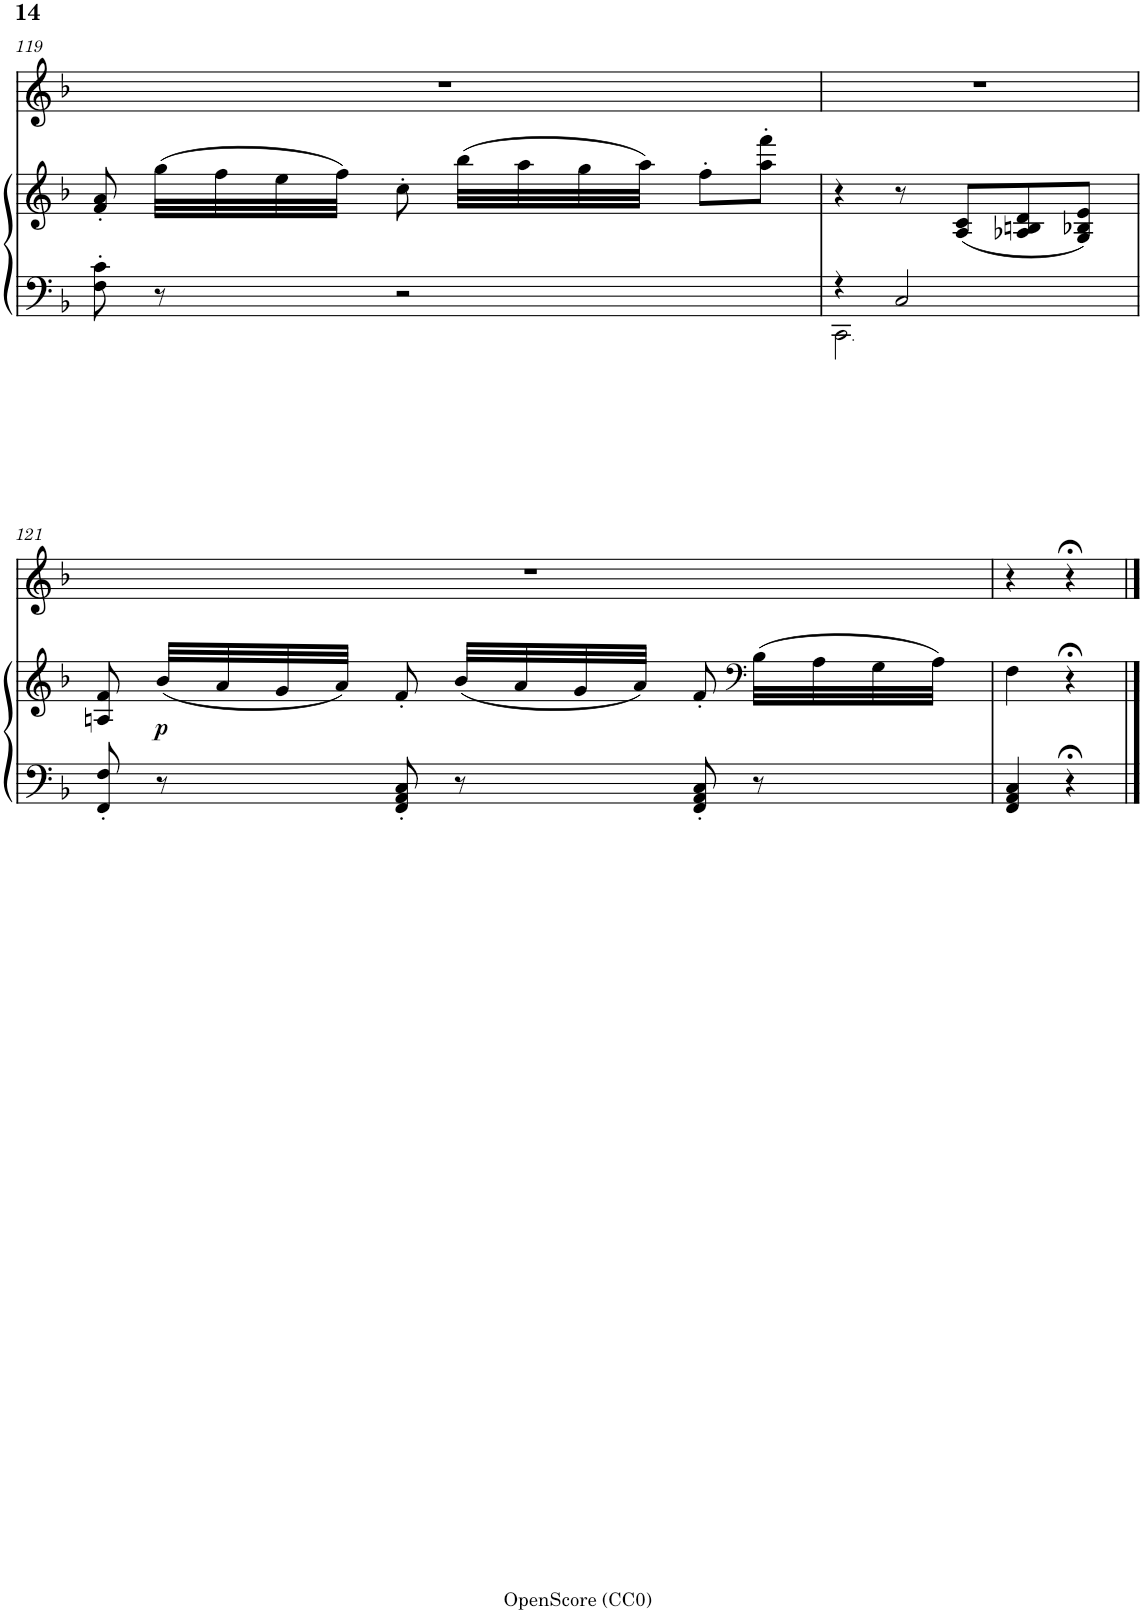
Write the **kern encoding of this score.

**kern	**kern	**dynam	**kern
*part2	*part2	*part2	*part1
*staff3	*staff2	*staff2/3	*staff1
*I"Piano	*	*	*I"Voice
*I'Pno	*	*	*
!!LO:PB:g=z
*clefF4	*clefG2	*	*clefG2
*k[b-]	*k[b-]	*	*k[b-]
*M3/4	*M3/4	*	*M3/4
=119	=119	=119	=119
8F\' 8c\'	8f/' 8a/'	.	2.r
8r	(32gg\LLL	.	.
.	32ff\	.	.
.	32ee\	.	.
.	32ff\JJJ)	.	.
2r	8cc'\	.	.
.	(32bb-\LLL	.	.
.	32aa\	.	.
.	32gg\	.	.
.	32aa\JJJ)	.	.
.	8ff'\L	.	.
.	8aa\' 8fff\'J	.	.
=120	=120	=120	=120
*^	*	*	*
4r	2.CC\	4r	.	2.r
2C/	.	8r	.	.
.	.	(8A/ 8c/L	.	.
.	.	8A-X/ 8Bn/ 8d/	.	.
.	.	8G/ 8B-X/ 8e/J)	.	.
*v	*v	*	*	*
!!LO:LB:g=z
=121	=121	=121	=121
8FF/' 8F/'	8An/ 8f/	.	2.r
!	!	!LO:DY:b	!
8r	(32b-/LLL	p	.
.	32a/	.	.
.	32g/	.	.
.	32a/JJJ)	.	.
8FF/' 8AA/' 8C/'	8f'/	.	.
8r	(32b-/LLL	.	.
.	32a/	.	.
.	32g/	.	.
.	32a/JJJ)	.	.
8FF/' 8AA/' 8C/'	8f'/	.	.
*	*clefF4	*	*
8r	(32B-\LLL	.	.
.	32A\	.	.
.	32G\	.	.
.	32A\JJJ)	.	.
=122	=122	=122	=122
4FF/ 4AA/ 4C/	4F\	.	4r
4r;<	4r;<	.	4r;<
==	==	==	==
*-	*-	*-	*-
